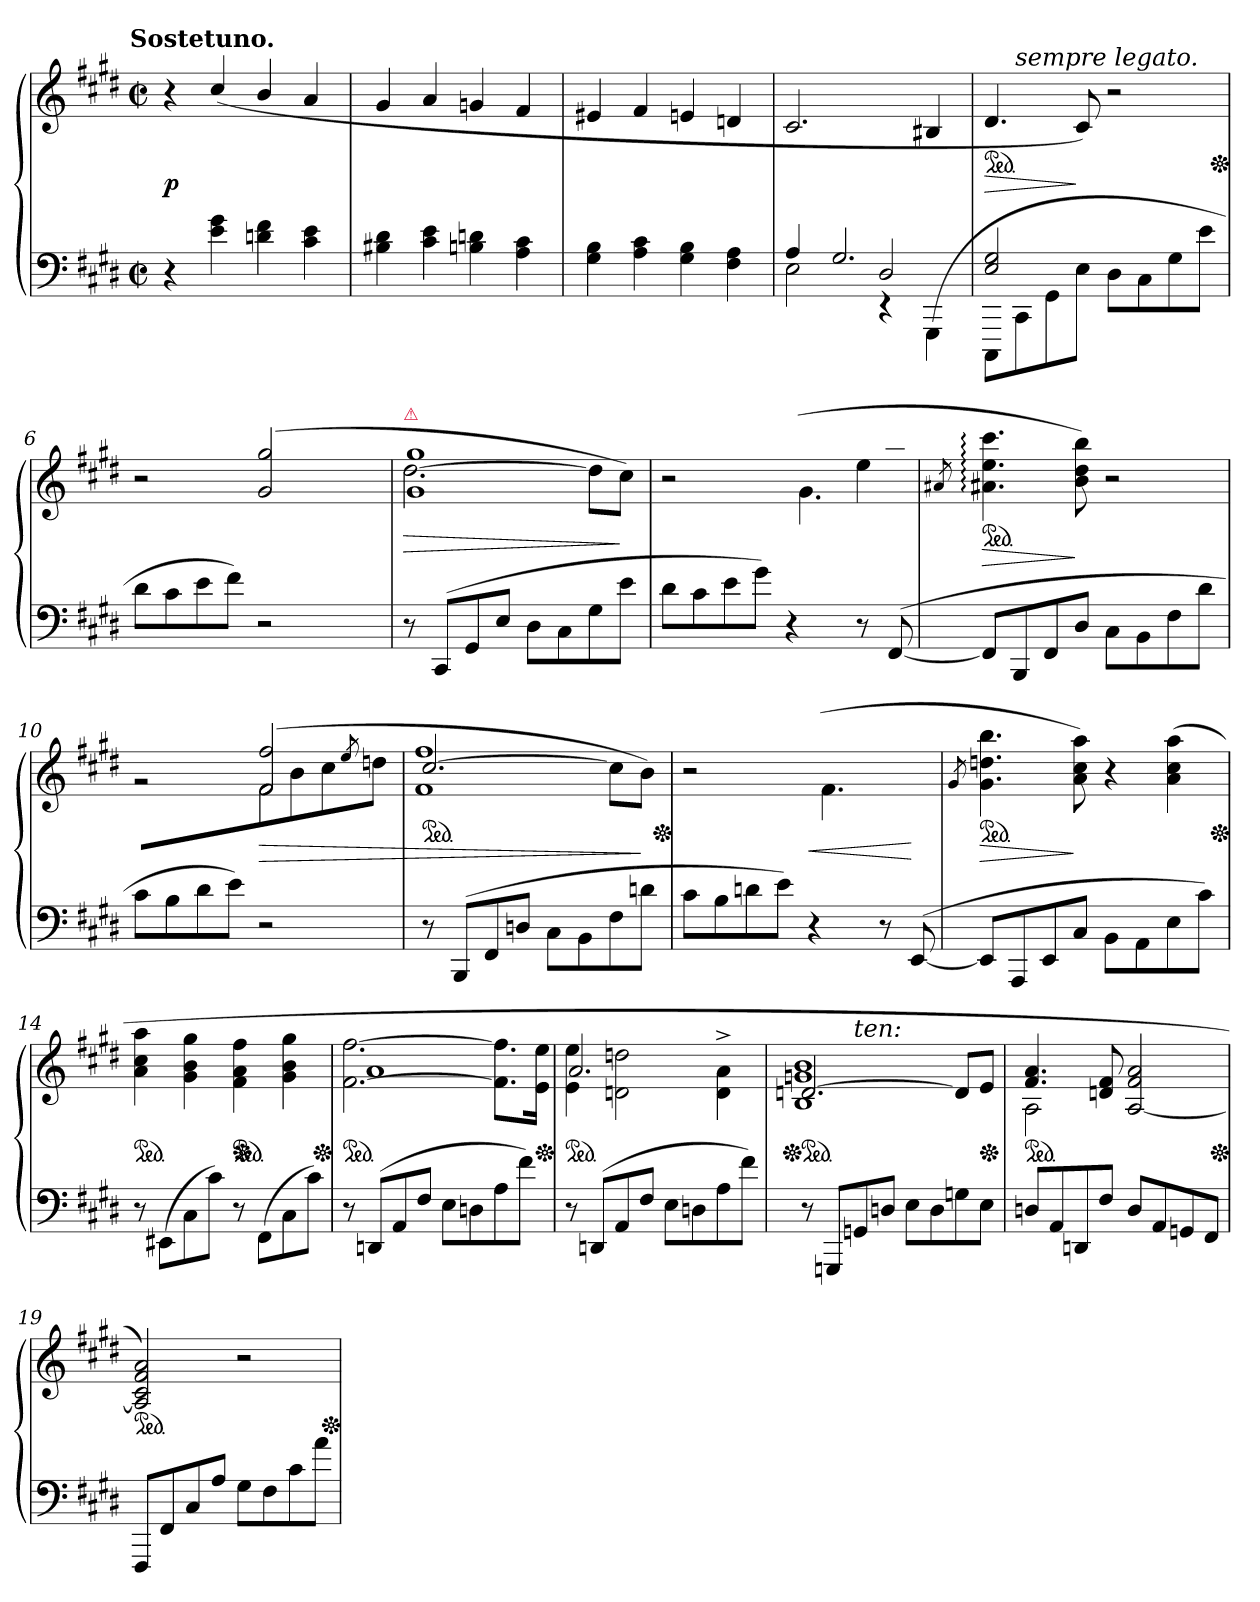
**kern	**kern	**dynam
*part1	*part1	*part1
*staff2	*staff1	*staff1/2
*clefF4	*clefG2	*
*k[f#c#g#d#]	*k[f#c#g#d#]	*
*c#:	*c#:	*
!!LO:TX:omd:t=Sostetuno.
*M2/2	*M2/2	*
*met(c|)	*met(c|)	*
=1	=1	=1
4r	4r	p
4e\ 4g#\	(>4cc#/	.
4dn\ 4f#\	4b/	.
4c#\ 4e\	4a/	.
=2	=2	=2
4B#X 4d#	4g#	.
4c# 4e	4a	.
4Bn 4dn	4gn	.
4A 4c#	4f#	.
=3	=3	=3
4G# 4B	4e#X	.
4A 4c#	4f#	.
4G# 4B	4en	.
4F# 4A	4dn	.
=4	=4	=4
*^	*	*
*	*^	*	*
4A	2E	2rBBBByy	2.c#	.
2.G#	.	.	.	.
.	2D#/	4rEE	.	.
.	.	(<4GGG#\	4B#X	.
*	*v	*v	*	*
=5	=5	=5	=5
*	*	*^	*
*	*	*ped	*	*
2E 2G#	8CCC#L	4.d#	8ryy	>
!	!	!	!LO:TX:a:i:t=sempre legato.	!
.	8CC#	.	2..ryy	.
.	8GG#	.	.	.
.	8EJ	8c#)	.	]
2rcyy	8D#L	2r	.	.
.	8C#	.	.	.
.	8G#	.	.	.
*	*	*Xped	*	*
.	8eJ	.	.	.
*v	*v	*	*	*
=6	=6	=6	=6
8d#\L	2r	2reyy	.
8c#\	.	.	.
8e\	.	.	.
8f#\J)	.	.	.
!	!	!LO:N:vis=2	!
2r	(>2g# 2gg#	8g#	.
.	.	8cc#	.
.	.	8dd#	.
.	.	8qff#/	.
.	.	8eeJ	.
=7	=7	=7	=7
!	!LO:TX:a:color=crimson:t=⚠	!	!
8r	[2.dd#\	1g# 1gg#	>
(<8CC#L	.	.	.
8GG#	.	.	.
8EJ	.	.	.
8D#L	.	.	.
8C#	.	.	.
8G#	8dd#\L]	.	.
8eJ	8cc#J)	.	]
=8	=8	=8	=8
*	*	*^	*
8d#\L	2reyy	2r	2.rcccyy	.
8c#\	.	.	.	.
8e\	.	.	.	.
8g#\J)	.	.	.	.
!	!LO:N:vis=4.	!	!	!
4r	(>8g# 8gg#	4.g#\	.	.
.	8cc#/	.	.	.
8r	8ee	.	4ee\	.
(<[8FF#	8a#X 8aa#XJ	8rFyy	.	.
*	*v	*v	*v	*
=9	=9	=9
.	8qa#X/	.
!	!LO:TX:a:color=crimson:t=⚠	!
*	*ped	*
8FF#L]	4.a#X: 4.ee: 4.ccc#:	>
8BBB	.	.
8FF#	.	.
8D#J	8b 8dd# 8bb)	]
8C#L	2r	.
8BB	.	.
8F#	.	.
8d#J	.	.
=10	=10	=10
*	*^	*
8c#\L	2rcccyy	2r	.
8B\	.	.	.
8d#\	.	.	.
8e\J)	.	.	.
!	!	!LO:N:vis=2	!
2r	(>2f# 2ff#	8f#	>
.	.	8b	.
.	.	8cc#	.
.	.	8qee/	.
.	.	8ddnJ	.
=11	=11	=11	=11
!	!LO:TX:a:color=crimson:t=⚠	!	!
*	*ped	*	*
8r	[2.cc#	1f# 1ff#	.
(<8BBBL	.	.	.
8FF#	.	.	.
8DnJ	.	.	.
8C#L	.	.	.
8BB	.	.	.
8F#	8cc#\L]	.	.
8dnJ	8bJ)	.	]
*	*Xped	*	*
=12	=12	=12	=12
8c#\L	2rcyy	2r	.
8B\	.	.	.
8dn\	.	.	.
8e\J)	.	.	.
!	!LO:N:vis=4.	!	!
4r	(>8f# 8ff#	4.f#\	<
.	8b/	.	.
8r	8ddn	.	.
(<[8EE	8g# 8gg#J	8rcyy	[
*	*v	*v	*
=13	=13	=13
.	8qg#/	.
*	*ped	*
8EEL]	4.g# 4.ddn 4.bb	>
8AAA	.	.
8EE	.	.
8C#J	8a 8cc# 8aa)	]
8BBL	4r	.
8AA	.	.
8E	(>4a 4cc# 4aa	.
*	*Xped	*
8c#J)	.	.
=14	=14	=14
*	*ped	*
8r	4a 4cc# 4aa	.
(>8EE#X\L	.	.
8C#	4g# 4b 4gg#	.
*	*Xped	*
8c#J)	.	.
*	*ped	*
8r	4f# 4a 4ff#	.
(>8FF#L	.	.
8C#	4g# 4b 4gg#	.
*	*Xped	*
8c#J)	.	.
=15	=15	=15
*	*^	*
!	!LO:TX:a:color=crimson:t=⚠	!	!
*	*ped	*	*
8r	[2.f#\ [2.ff#\	1a	.
(>8DDnL	.	.	.
8AA	.	.	.
8F#J	.	.	.
8EL	.	.	.
8Dn	.	.	.
8A	8.f#]\ 8.ff#]\L	.	.
8f#J)	.	.	.
*	*Xped	*	*
.	16e 16eeJk	.	.
=16	=16	=16	=16
*	*ped	*	*
8r	4e\ 4ee\	2.a/	.
(>8DDnL	.	.	.
8AA	2dn\ 2ddn\	.	.
8F#J	.	.	.
8EL	.	.	.
8Dn	.	.	.
8A	4d^>\ 4a^>\	4rAyy	.
8f#J)	.	.	.
=17	=17	=17	=17
!	!LO:TX:a:color=crimson:t=⚠	!	!
*	*	*^	*
*	*Xped	*	*	*
*	*ped	*	*	*
8r	[2.dn/	1B 1gn 1b	4ryy	.
8GGGnL	.	.	.	.
!	!	!	!LO:TX:a:i:t=ten&colon;	!
8GGn	.	.	2.ryy	.
8DnJ	.	.	.	.
8EL	.	.	.	.
8D	.	.	.	.
8Gn	8d/L]	.	.	.
*	*Xped	*	*	*
8EJ	8eJ	.	.	.
*	*	*v	*v	*
=18	=18	=18	=18
*	*ped	*	*
8DnL	4.f# 4.a	2A	.
8AA	.	.	.
8DDn	.	.	.
8F#J	8dn 8f#	.	.
8DL	[2A 2f# 2a	2rFyy	.
8AA	.	.	.
8GGn	.	.	.
*	*Xped	*	*
8FF#J	.	.	.
*	*v	*v	*
=19	=19	=19
*	*ped	*
8FFF#L	2A] 2c# 2f# 2a)	.
8FF#	.	.
8C#	.	.
8AJ	.	.
8G#L	2r	.
8F#	.	.
8c#	.	.
*	*Xped	*
8a\J	.	.
=	=	=
*-	*-	*-
